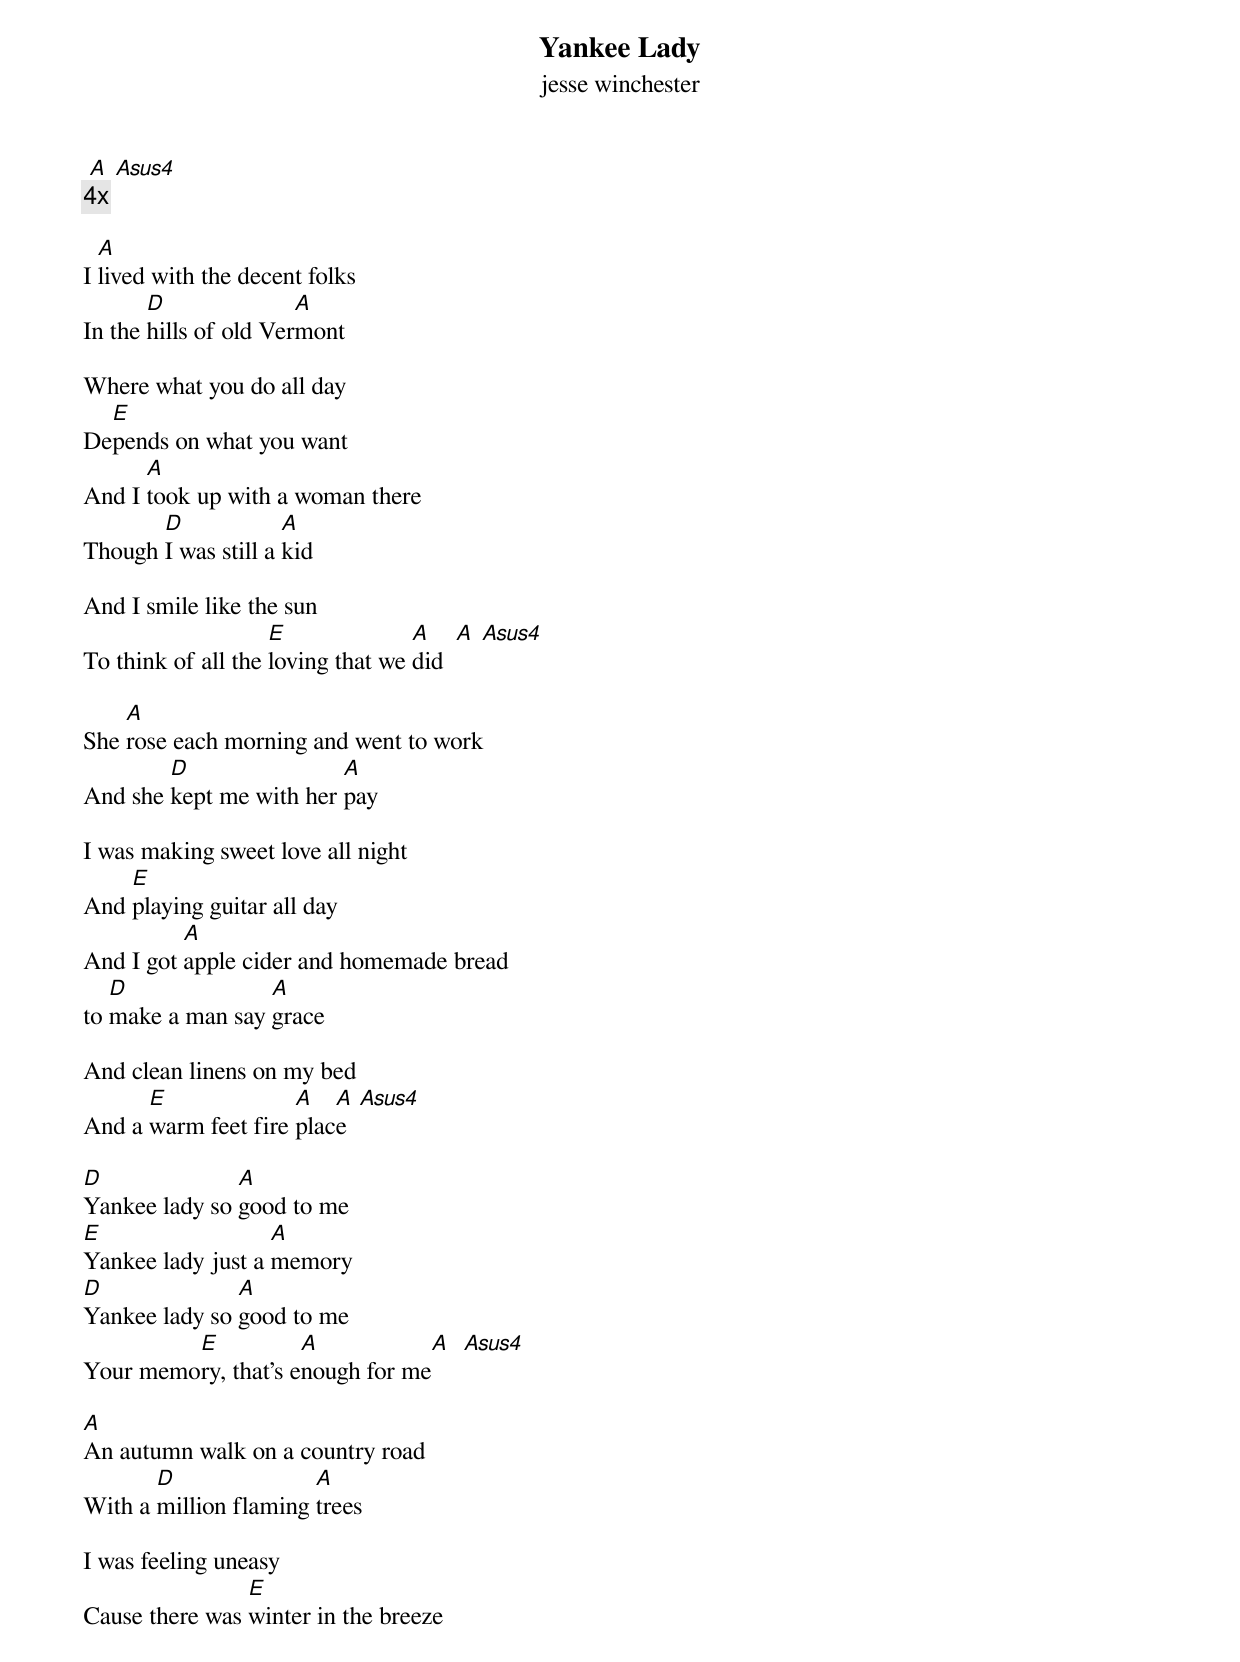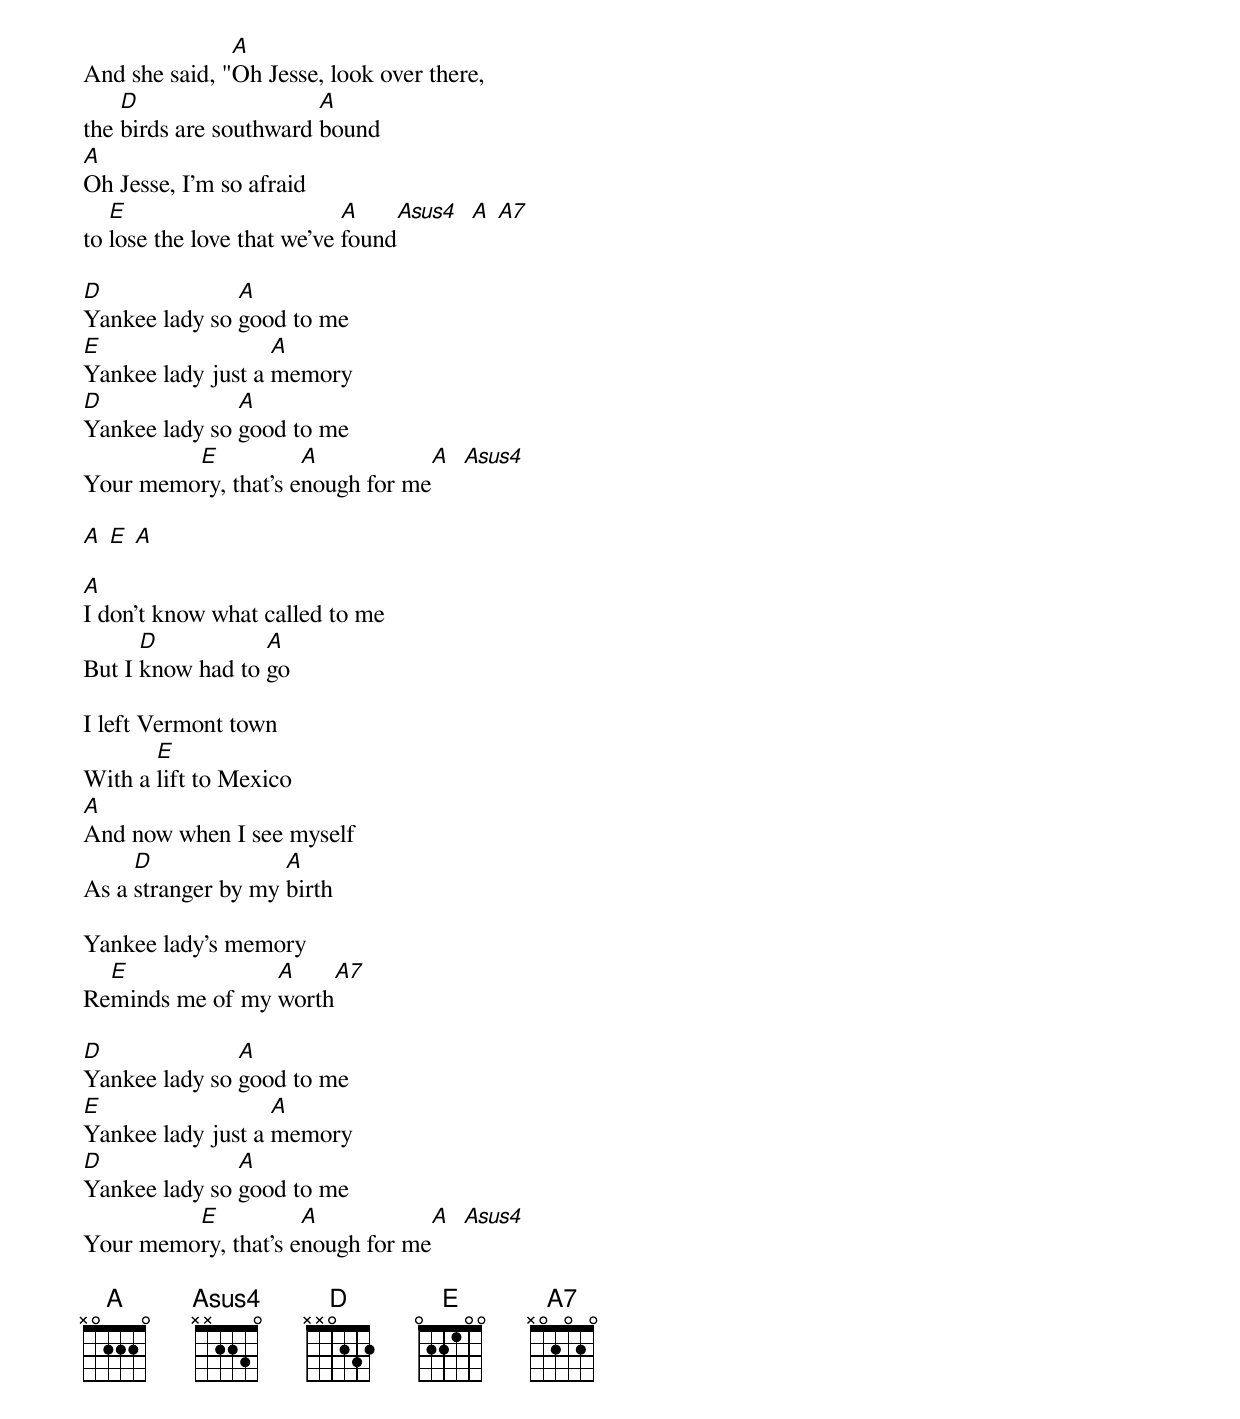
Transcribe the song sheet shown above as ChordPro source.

{title: Yankee Lady}
{subtitle: jesse winchester}
 [A] [Asus4]
{c:4x}

I [A]lived with the decent folks
In the [D]hills of old Ver[A]mont

Where what you do all day
De[E]pends on what you want
And I [A]took up with a woman there
Though [D]I was still a [A]kid

And I smile like the sun
To think of all the [E]loving that we [A]did  [A] [Asus4]

She [A]rose each morning and went to work
And she [D]kept me with her [A]pay

I was making sweet love all night
And [E]playing guitar all day
And I got [A]apple cider and homemade bread
to [D]make a man say [A]grace

And clean linens on my bed
And a [E]warm feet fire [A]plac[A]e  [Asus4]

[D]Yankee lady so [A]good to me
[E]Yankee lady just a [A]memory
[D]Yankee lady so [A]good to me
Your memo[E]ry, that's e[A]nough for me[A]  [Asus4]

[A]An autumn walk on a country road
With a [D]million flaming [A]trees

I was feeling uneasy
Cause there was [E]winter in the breeze
And she said, "[A]Oh Jesse, look over there,
the [D]birds are southward [A]bound
[A]Oh Jesse, I'm so afraid
to [E]lose the love that we've [A]found[Asus4]  [A] [A7]

[D]Yankee lady so [A]good to me
[E]Yankee lady just a [A]memory
[D]Yankee lady so [A]good to me
Your memo[E]ry, that's e[A]nough for me[A]  [Asus4]

[A] [E] [A]

[A]I don't know what called to me
But I [D]know had to [A]go

I left Vermont town
With a [E]lift to Mexico
[A]And now when I see myself
As a [D]stranger by my [A]birth

Yankee lady's memory
Re[E]minds me of my [A]worth[A7]

[D]Yankee lady so [A]good to me
[E]Yankee lady just a [A]memory
[D]Yankee lady so [A]good to me
Your memo[E]ry, that's e[A]nough for me[A]  [Asus4]

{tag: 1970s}
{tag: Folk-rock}
